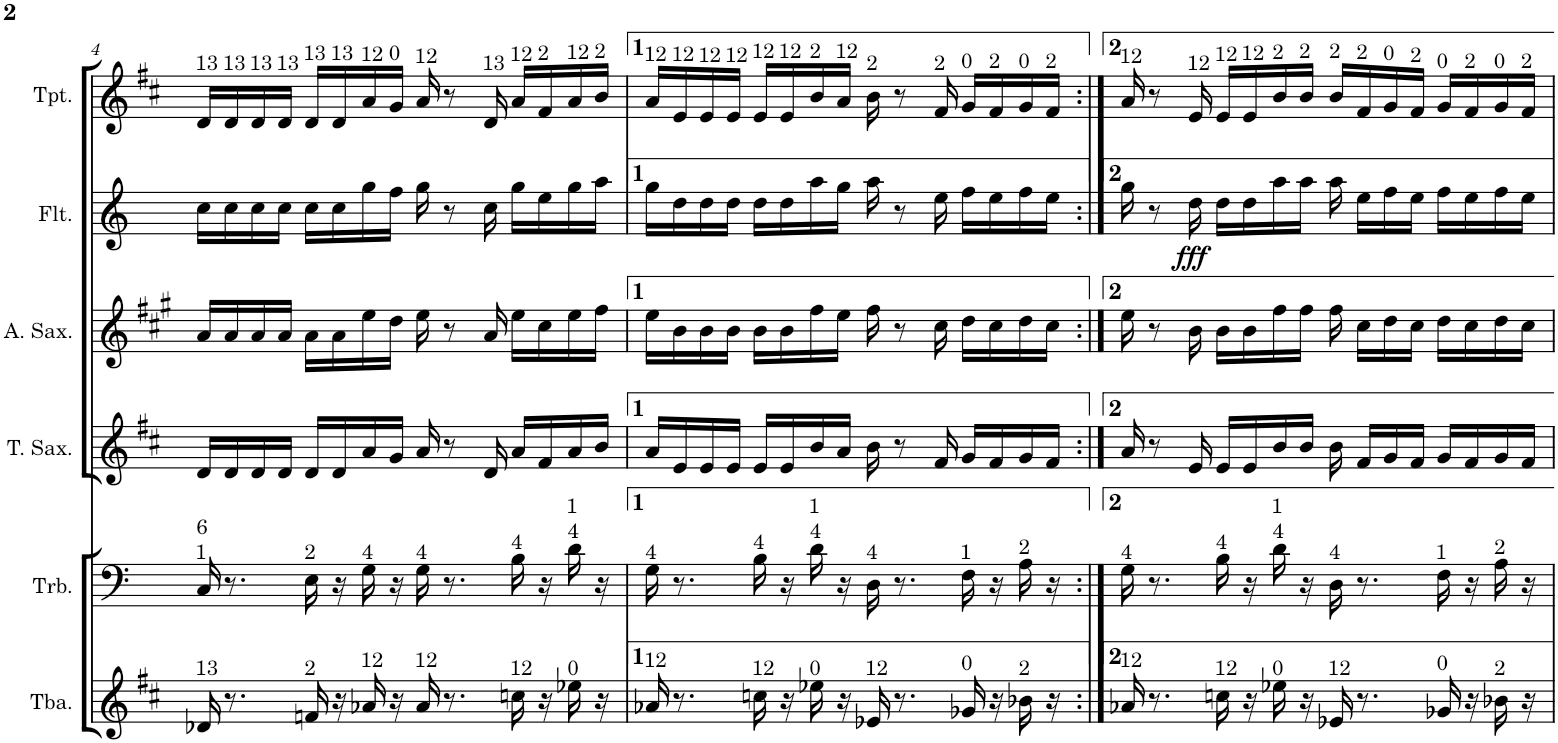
**kern	**kern	**kern	**kern	**kern	**dynam	**kern
*part6	*part5	*part4	*part3	*part2	*part2	*part1
*staff6	*staff5	*staff4	*staff3	*staff2	*staff2	*staff1
*I"Tuba	*I"Trombone	*I"Tenor Saxophone	*I"Alto Saxophone	*I"Flute	*	*I"Trumpet
*I'Tba.	*I'Trb.	*I'T. Sax.	*I'A. Sax.	*I'Flt.	*	*I'Tpt.
!!LO:PB:g=z
*clefG2	*clefF4	*clefG2	*clefG2	*clefG2	*	*clefG2
*Trd15c25	*	*Trd8c14	*Trd5c9	*	*	*Trd1c2
*k[f#c#]	*k[]	*k[f#c#]	*k[f#c#g#]	*k[]	*	*k[f#c#]
*M4/4	*M4/4	*M4/4	*M4/4	*M4/4	*	*M4/4
=4	=4	=4	=4	=4	=4	=4
!	!	!	!	!	!	!LO:TX:a:t=13
!	!LO:TX:a:t=6	!	!	!	!	!
!	!LO:TX:a:t=1	!	!	!	!	!
!LO:TX:a:t=13	!	!	!	!	!	!
16d-X/	16C/	16d/LL	16a/LL	16cc\LL	.	16d/LL
!	!	!	!	!	!	!LO:TX:a:t=13
8.r	8.r	16d/	16a/	16cc\	.	16d/
!	!	!	!	!	!	!LO:TX:a:t=13
.	.	16d/	16a/	16cc\	.	16d/
!	!	!	!	!	!	!LO:TX:a:t=13
.	.	16d/JJ	16a/JJ	16cc\JJ	.	16d/JJ
!	!	!	!	!	!	!LO:TX:a:t=13
!	!LO:TX:a:t=2	!	!	!	!	!
!LO:TX:a:t=2	!	!	!	!	!	!
16fn/	16E\	16d/LL	16a\LL	16cc\LL	.	16d/LL
!	!	!	!	!	!	!LO:TX:a:t=13
16r	16r	16d/	16a\	16cc\	.	16d/
!	!	!	!	!	!	!LO:TX:a:t=12
!	!LO:TX:a:t=4	!	!	!	!	!
!LO:TX:a:t=12	!	!	!	!	!	!
16a-X/	16G\	16a/	16ee\	16gg\	.	16a/
!	!	!	!	!	!	!LO:TX:a:t=0
16r	16r	16g/JJ	16dd\JJ	16ff\JJ	.	16g/JJ
!	!	!	!	!	!	!LO:TX:a:t=12
!	!LO:TX:a:t=4	!	!	!	!	!
!LO:TX:a:t=12	!	!	!	!	!	!
16a-/	16G\	16a/	16ee\	16gg\	.	16a/
8.r	8.r	8r	8r	8r	.	8r
!	!	!	!	!	!	!LO:TX:a:t=13
.	.	16d/	16a/	16cc\	.	16d/
!	!	!	!	!	!	!LO:TX:a:t=12
!	!LO:TX:a:t=4	!	!	!	!	!
!LO:TX:a:t=12	!	!	!	!	!	!
16ccn\	16B\	16a/LL	16ee\LL	16gg\LL	.	16a/LL
!	!	!	!	!	!	!LO:TX:a:t=2
16r	16r	16f#/	16cc#\	16ee\	.	16f#/
!	!	!	!	!	!	!LO:TX:a:t=12
!	!LO:TX:a:t=1	!	!	!	!	!
!	!LO:TX:a:t=4	!	!	!	!	!
!LO:TX:a:t=0	!	!	!	!	!	!
16ee-X\	16d\	16a/	16ee\	16gg\	.	16a/
!	!	!	!	!	!	!LO:TX:a:t=2
16r	16r	16b/JJ	16ff#\JJ	16aa\JJ	.	16b/JJ
=5	=5	=5	=5	=5	=5	=5
!	!	!	!	!	!	!LO:TX:a:t=12
!	!LO:TX:a:t=4	!	!	!	!	!
!LO:TX:a:t=12	!	!	!	!	!	!
16a-X/	16G\	16a/LL	16ee\LL	16gg\LL	.	16a/LL
!	!	!	!	!	!	!LO:TX:a:t=12
8.r	8.r	16e/	16b\	16dd\	.	16e/
!	!	!	!	!	!	!LO:TX:a:t=12
.	.	16e/	16b\	16dd\	.	16e/
!	!	!	!	!	!	!LO:TX:a:t=12
.	.	16e/JJ	16b\JJ	16dd\JJ	.	16e/JJ
!	!	!	!	!	!	!LO:TX:a:t=12
!	!LO:TX:a:t=4	!	!	!	!	!
!LO:TX:a:t=12	!	!	!	!	!	!
16ccn\	16B\	16e/LL	16b\LL	16dd\LL	.	16e/LL
!	!	!	!	!	!	!LO:TX:a:t=12
16r	16r	16e/	16b\	16dd\	.	16e/
!	!	!	!	!	!	!LO:TX:a:t=2
!	!LO:TX:a:t=1	!	!	!	!	!
!	!LO:TX:a:t=4	!	!	!	!	!
!LO:TX:a:t=0	!	!	!	!	!	!
16ee-X\	16d\	16b/	16ff#\	16aa\	.	16b/
!	!	!	!	!	!	!LO:TX:a:t=12
16r	16r	16a/JJ	16ee\JJ	16gg\JJ	.	16a/JJ
!	!	!	!	!	!	!LO:TX:a:t=2
!	!LO:TX:a:t=4	!	!	!	!	!
!LO:TX:a:t=12	!	!	!	!	!	!
16e-X/	16D\	16b\	16ff#\	16aa\	.	16b\
8.r	8.r	8r	8r	8r	.	8r
!	!	!	!	!	!	!LO:TX:a:t=2
.	.	16f#/	16cc#\	16ee\	.	16f#/
!	!	!	!	!	!	!LO:TX:a:t=0
!	!LO:TX:a:t=1	!	!	!	!	!
!LO:TX:a:t=0	!	!	!	!	!	!
16g-X/	16F\	16g/LL	16dd\LL	16ff\LL	.	16g/LL
!	!	!	!	!	!	!LO:TX:a:t=2
16r	16r	16f#/	16cc#\	16ee\	.	16f#/
!	!	!	!	!	!	!LO:TX:a:t=0
!	!LO:TX:a:t=2	!	!	!	!	!
!LO:TX:a:t=2	!	!	!	!	!	!
16b-X\	16A\	16g/	16dd\	16ff\	.	16g/
!	!	!	!	!	!	!LO:TX:a:t=2
16r	16r	16f#/JJ	16cc#\JJ	16ee\JJ	.	16f#/JJ
=6:|!	=6:|!	=6:|!	=6:|!	=6:|!	=6:|!	=6:|!
!	!	!	!	!	!	!LO:TX:a:t=12
!	!LO:TX:a:t=4	!	!	!	!	!
!LO:TX:a:t=12	!	!	!	!	!	!
16a-X/	16G\	16a/	16ee\	16gg\	.	16a/
8.r	8.r	8r	8r	8r	.	8r
!	!	!	!	!	!	!LO:TX:a:t=12
!	!	!	!	!	!LO:DY:b	!
.	.	16e/	16b\	16dd\	fff	16e/
!	!	!	!	!	!	!LO:TX:a:t=12
!	!LO:TX:a:t=4	!	!	!	!	!
!LO:TX:a:t=12	!	!	!	!	!	!
16ccn\	16B\	16e/LL	16b\LL	16dd\LL	.	16e/LL
!	!	!	!	!	!	!LO:TX:a:t=12
16r	16r	16e/	16b\	16dd\	.	16e/
!	!	!	!	!	!	!LO:TX:a:t=2
!	!LO:TX:a:t=1	!	!	!	!	!
!	!LO:TX:a:t=4	!	!	!	!	!
!LO:TX:a:t=0	!	!	!	!	!	!
16ee-X\	16d\	16b/	16ff#\	16aa\	.	16b/
!	!	!	!	!	!	!LO:TX:a:t=2
16r	16r	16b/JJ	16ff#\JJ	16aa\JJ	.	16b/JJ
!	!	!	!	!	!	!LO:TX:a:t=2
!	!LO:TX:a:t=4	!	!	!	!	!
!LO:TX:a:t=12	!	!	!	!	!	!
16e-X/	16D\	16b\	16ff#\	16aa\	.	16b/LL
!	!	!	!	!	!	!LO:TX:a:t=2
8.r	8.r	16f#/LL	16cc#\LL	16ee\LL	.	16f#/
!	!	!	!	!	!	!LO:TX:a:t=0
.	.	16g/	16dd\	16ff\	.	16g/
!	!	!	!	!	!	!LO:TX:a:t=2
.	.	16f#/JJ	16cc#\JJ	16ee\JJ	.	16f#/JJ
!	!	!	!	!	!	!LO:TX:a:t=0
!	!LO:TX:a:t=1	!	!	!	!	!
!LO:TX:a:t=0	!	!	!	!	!	!
16g-X/	16F\	16g/LL	16dd\LL	16ff\LL	.	16g/LL
!	!	!	!	!	!	!LO:TX:a:t=2
16r	16r	16f#/	16cc#\	16ee\	.	16f#/
!	!	!	!	!	!	!LO:TX:a:t=0
!	!LO:TX:a:t=2	!	!	!	!	!
!LO:TX:a:t=2	!	!	!	!	!	!
16b-X\	16A\	16g/	16dd\	16ff\	.	16g/
!	!	!	!	!	!	!LO:TX:a:t=2
16r	16r	16f#/JJ	16cc#\JJ	16ee\JJ	.	16f#/JJ
=	=	=	=	=	=	=
*-	*-	*-	*-	*-	*-	*-
